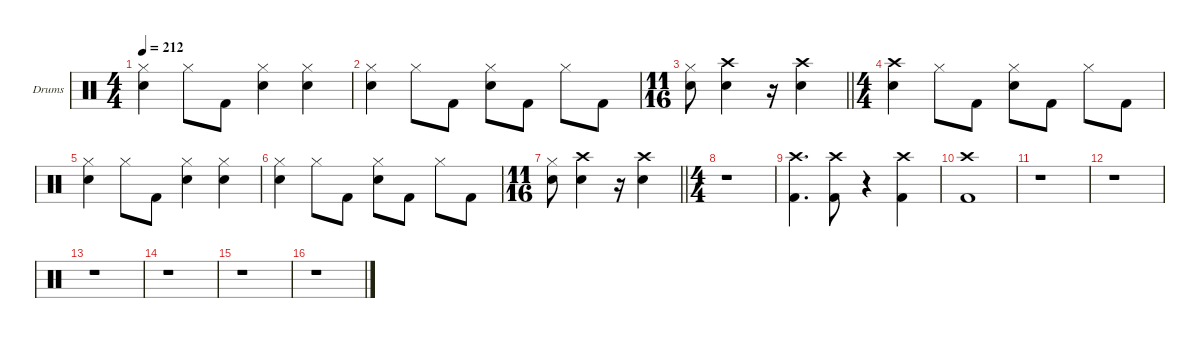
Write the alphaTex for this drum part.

\hideDynamics
\bracketExtendMode nobrackets
\firstSystemTrackNameOrientation horizontal
\otherSystemsTrackNameOrientation horizontal
\track ("Drumkit" "Drums") {instrument percussion}
\staff {score}
\articulation defaults
\ts (4 4)
\tempo 212
\clef neutral
\ks c
("Snare (hit) 2" "Hi-Hat (closed)").4{dy fff} "Hi-Hat (closed)".8 "Kick (hit) 2".8 ("Hi-Hat (closed)" "Snare (hit) 2").4 ("Snare (hit) 2" "Hi-Hat (closed)").4 |
("Snare (hit) 2" "Hi-Hat (closed)").4 "Hi-Hat (closed)".8 "Kick (hit) 2".8 ("Snare (hit) 2" "Hi-Hat (closed)").8 "Kick (hit) 2".8 "Hi-Hat (closed)".8 "Kick (hit) 2".8 |
\ts (11 16)
\beaming (8 3 2)
\barLineRight lightlight
("Snare (hit) 2" "Hi-Hat (closed)").8 ("Crash high (hit)" "Snare (hit) 2").4 r.16 ("Crash high (hit)" "Snare (hit) 2").4 |
\ts (4 4)
\beaming (8 2 2 2 2)
("Snare (hit) 2" "Crash high (hit)").4 "Hi-Hat (closed)".8 "Kick (hit) 2".8 ("Hi-Hat (closed)" "Snare (hit) 2").8 "Kick (hit) 2".8 "Hi-Hat (closed)".8 "Kick (hit) 2".8 |
("Hi-Hat (closed)" "Snare (hit) 2").4 "Hi-Hat (closed)".8 "Kick (hit) 2".8 ("Hi-Hat (closed)" "Snare (hit) 2").4 ("Snare (hit) 2" "Hi-Hat (closed)").4 |
("Hi-Hat (closed)" "Snare (hit) 2").4 "Hi-Hat (closed)".8 "Kick (hit) 2".8 ("Hi-Hat (closed)" "Snare (hit) 2").8 "Kick (hit) 2".8 "Hi-Hat (closed)".8 "Kick (hit) 2".8 |
\ts (11 16)
\beaming (8 3 2)
\barLineRight lightlight
("Hi-Hat (closed)" "Snare (hit) 2").8 ("Snare (hit) 2" "Crash high (hit)").4 r.16 ("Crash high (hit)" "Snare (hit) 2").4 |
\ts (4 4)
\beaming (8 2 2 2 2)
r.1 |
("Kick (hit) 2" "Crash high (hit)").4{d} ("Kick (hit) 2" "Crash high (hit)").8 r.4 ("Kick (hit) 2" "Crash high (hit)").4 |
("Crash high (hit)" "Kick (hit) 2").1 |
r.1 |
r.1 |
r.1 |
r.1 |
r.1 |
r.1
